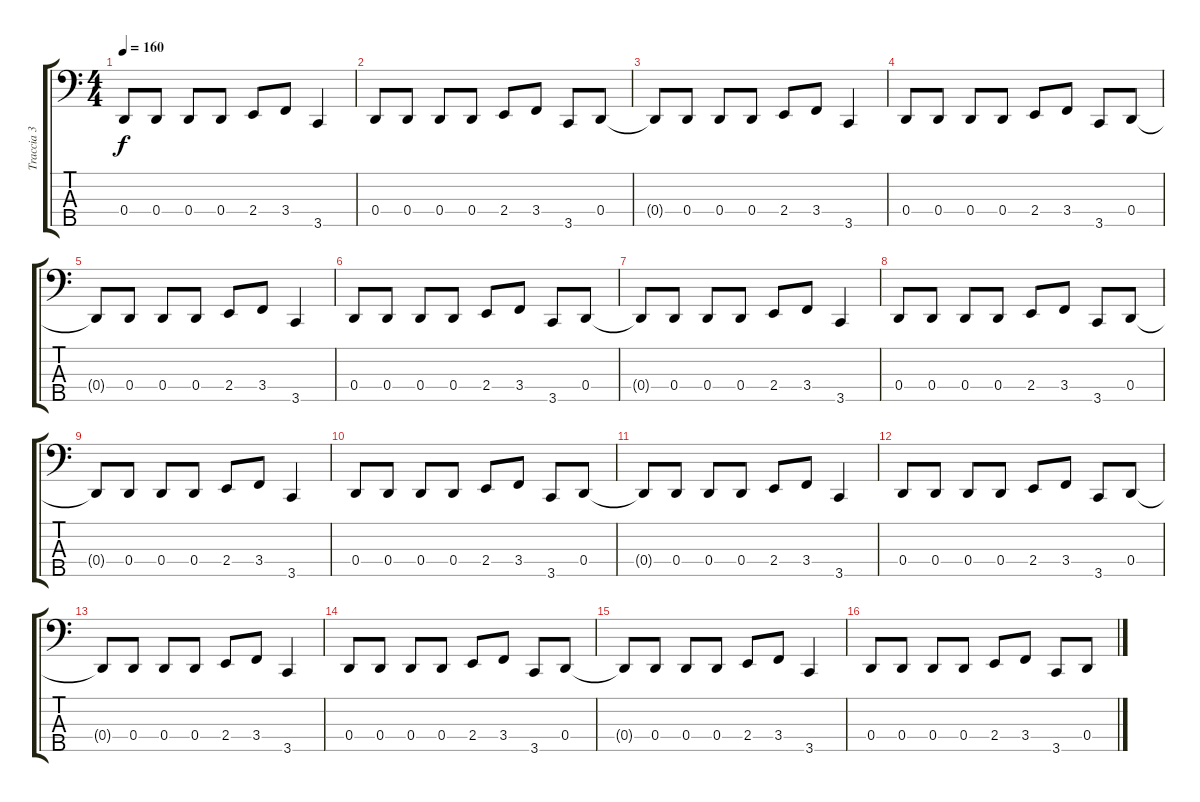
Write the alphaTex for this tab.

\track ("Traccia 3" "Traccia 3") {instrument electricbasspick}
\staff {score tabs}
\tuning (F2 C2 G1 D1 A0) {hide}
\ts (4 4)
\tempo 160
\clef f4
\ks c
0.4{t}.8{dy f} 0.4.8 0.4.8 0.4.8 2.4.8 3.4.8 3.5.4 |
0.4.8 0.4.8 0.4.8 0.4.8 2.4.8 3.4.8 3.5.8 0.4.8 |
0.4{t}.8 0.4.8 0.4.8 0.4.8 2.4.8 3.4.8 3.5.4 |
0.4.8 0.4.8 0.4.8 0.4.8 2.4.8 3.4.8 3.5.8 0.4.8 |
0.4{t}.8 0.4.8 0.4.8 0.4.8 2.4.8 3.4.8 3.5.4 |
0.4.8 0.4.8 0.4.8 0.4.8 2.4.8 3.4.8 3.5.8 0.4.8 |
0.4{t}.8 0.4.8 0.4.8 0.4.8 2.4.8 3.4.8 3.5.4 |
0.4.8 0.4.8 0.4.8 0.4.8 2.4.8 3.4.8 3.5.8 0.4.8 |
0.4{t}.8 0.4.8 0.4.8 0.4.8 2.4.8 3.4.8 3.5.4 |
0.4.8 0.4.8 0.4.8 0.4.8 2.4.8 3.4.8 3.5.8 0.4.8 |
0.4{t}.8 0.4.8 0.4.8 0.4.8 2.4.8 3.4.8 3.5.4 |
0.4.8 0.4.8 0.4.8 0.4.8 2.4.8 3.4.8 3.5.8 0.4.8 |
0.4{t}.8 0.4.8 0.4.8 0.4.8 2.4.8 3.4.8 3.5.4 |
0.4.8 0.4.8 0.4.8 0.4.8 2.4.8 3.4.8 3.5.8 0.4.8 |
0.4{t}.8 0.4.8 0.4.8 0.4.8 2.4.8 3.4.8 3.5.4 |
0.4.8 0.4.8 0.4.8 0.4.8 2.4.8 3.4.8 3.5.8 0.4.8
